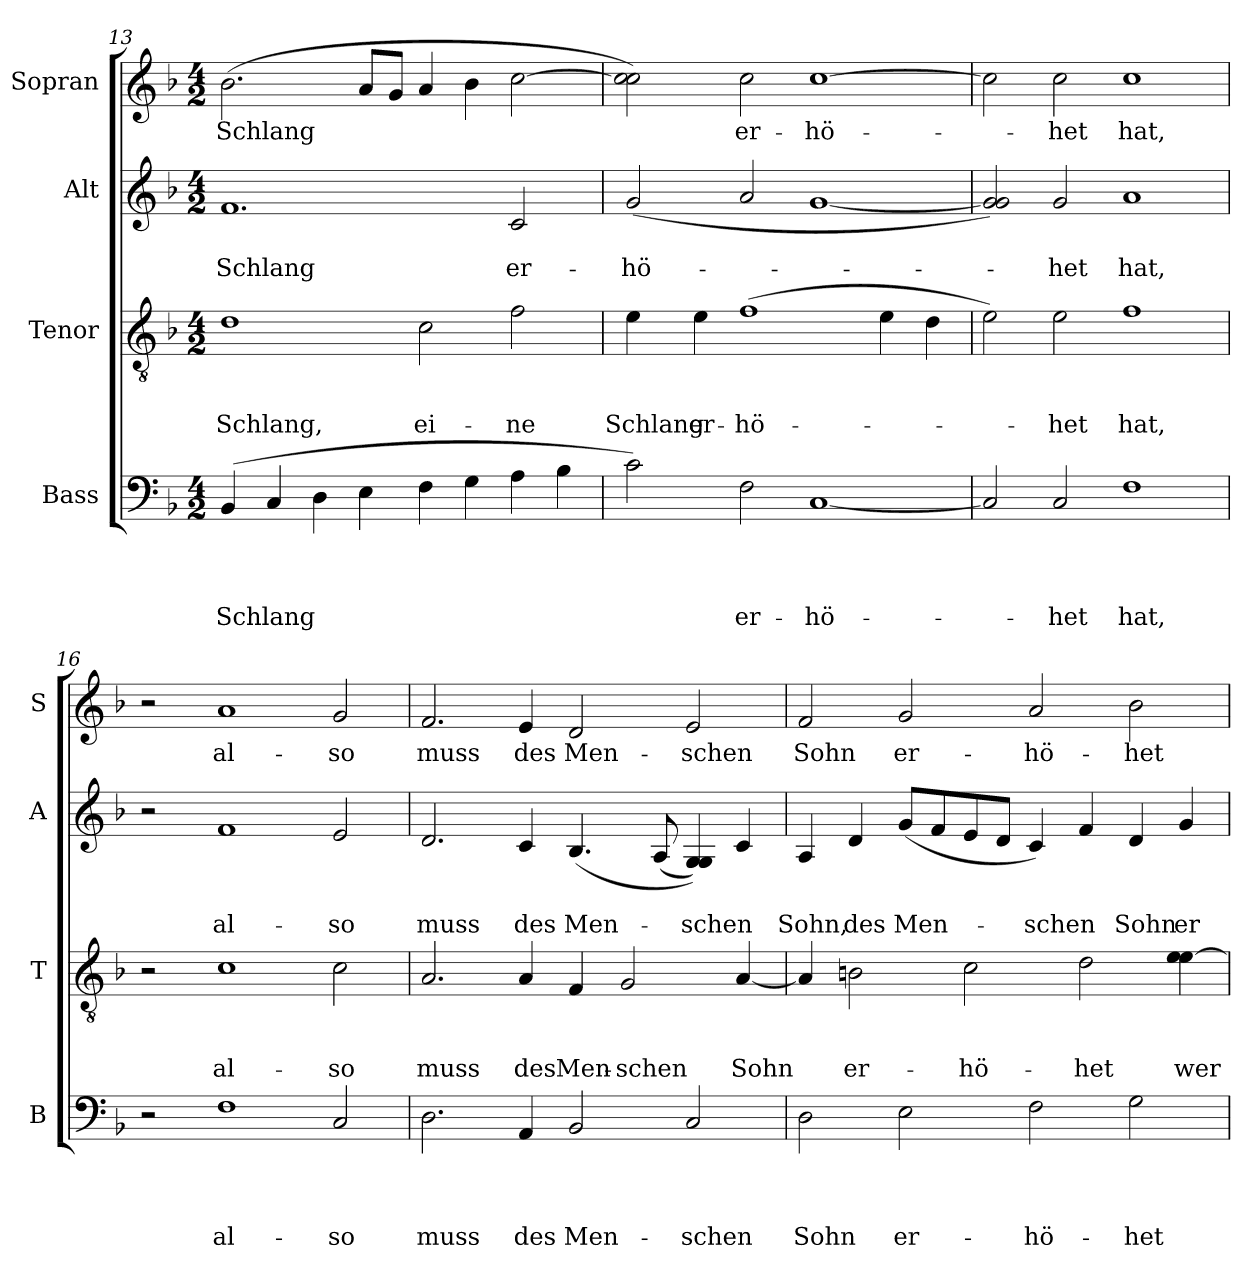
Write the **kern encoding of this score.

**kern	**text	**text	**text	**text	**kern	**text	**text	**text	**kern	**text	**text	**kern	**text
*part4	*part4	*part4	*part4	*part4	*part3	*part3	*part3	*part3	*part2	*part2	*part2	*part1	*part1
*staff4	*staff4	*staff4	*staff4	*staff4	*staff3	*staff3	*staff3	*staff3	*staff2	*staff2	*staff2	*staff1	*staff1
*I"Bass	*	*	*	*	*I"Tenor	*	*	*	*I"Alt	*	*	*I"Sopran	*
*I'B	*	*	*	*	*I'T	*	*	*	*I'A	*	*	*I'S	*
*clefF4	*	*	*	*	*clefGv2	*	*	*	*clefG2	*	*	*clefG2	*
*k[b-]	*	*	*	*	*k[b-]	*	*	*	*k[b-]	*	*	*k[b-]	*
*F:	*	*	*	*	*F:	*	*	*	*F:	*	*	*F:	*
*M4/2	*	*	*	*	*M4/2	*	*	*	*M4/2	*	*	*M4/2	*
=13	=13	=13	=13	=13	=13	=13	=13	=13	=13	=13	=13	=13	=13
!	!	!	!	!LO:LY:b	!	!	!	!LO:LY:b	!	!	!LO:LY:b	!	!LO:LY:b
(>4BB-/	.	.	.	Schlang	1d	.	.	Schlang,	1.f	.	Schlang	(>2.b-\	Schlang
4C/	.	.	.	.	.	.	.	.	.	.	.	.	.
4D\	.	.	.	.	.	.	.	.	.	.	.	.	.
4E\	.	.	.	.	.	.	.	.	.	.	.	8a/L	.
.	.	.	.	.	.	.	.	.	.	.	.	8g/J	.
!	!	!	!	!	!	!	!	!LO:LY:b	!	!	!	!	!
4F\	.	.	.	.	2c\	.	.	ei-	.	.	.	4a/	.
4G\	.	.	.	.	.	.	.	.	.	.	.	4b-\	.
!	!	!	!	!	!	!	!	!LO:LY:b	!	!	!LO:LY:b	!	!
4A\	.	.	.	.	2f\	.	.	-ne	2c/	.	er-	[>2cc\	.
4B-\	.	.	.	.	.	.	.	.	.	.	.	.	.
=14	=14	=14	=14	=14	=14	=14	=14	=14	=14	=14	=14	=14	=14
!	!	!	!	!	!	!	!	!LO:LY:b	!	!	!LO:LY:b	!	!
2c\)	.	.	.	.	4e\	.	.	Schlang	(<2g/	.	-hö-	2cc\] 2cc\)	.
!	!	!	!	!	!	!	!	!LO:LY:b	!	!	!	!	!
.	.	.	.	.	4e\	.	.	er-	.	.	.	.	.
!	!	!	!	!LO:LY:b	!	!	!	!LO:LY:b	!	!	!	!	!LO:LY:b
2F\	.	.	.	er-	(>1f	.	.	-hö-	2a/	.	.	2cc\	er-
!	!	!	!	!LO:LY:b	!	!	!	!	!	!	!	!	!LO:LY:b
[<1C	.	.	.	-hö-	.	.	.	.	[<1g	.	.	[>1cc	-hö-
.	.	.	.	.	4e\	.	.	.	.	.	.	.	.
.	.	.	.	.	4d\	.	.	.	.	.	.	.	.
=15	=15	=15	=15	=15	=15	=15	=15	=15	=15	=15	=15	=15	=15
2C/]	.	.	.	.	2e\)	.	.	.	2g/] 2g/)	.	.	2cc\]	.
!	!	!	!	!LO:LY:b	!	!	!	!LO:LY:b	!	!	!LO:LY:b	!	!LO:LY:b
2C/	.	.	.	-het	2e\	.	.	-het	2g/	.	-het	2cc\	-het
!	!	!	!	!LO:LY:b	!	!	!	!LO:LY:b	!	!	!LO:LY:b	!	!LO:LY:b
1F	.	.	.	hat,	1f	.	.	hat,	1a	.	hat,	1cc	hat,
!!LO:PB:g=z
=16	=16	=16	=16	=16	=16	=16	=16	=16	=16	=16	=16	=16	=16
2r	.	.	.	.	2r	.	.	.	2r	.	.	2r	.
!	!	!	!	!LO:LY:b	!	!	!	!LO:LY:b	!	!	!LO:LY:b	!	!LO:LY:b
1F	.	.	.	al-	1c	.	.	al-	1f	.	al-	1a	al-
!	!	!	!	!LO:LY:b	!	!	!	!LO:LY:b	!	!	!LO:LY:b	!	!LO:LY:b
2C/	.	.	.	-so	2c\	.	.	-so	2e/	.	-so	2g/	-so
=17	=17	=17	=17	=17	=17	=17	=17	=17	=17	=17	=17	=17	=17
!	!	!	!	!LO:LY:b	!	!	!	!LO:LY:b	!	!	!LO:LY:b	!	!LO:LY:b
2.D\	.	.	.	muss	2.A/	.	.	muss	2.d/	.	muss	2.f/	muss
!	!	!	!	!LO:LY:b	!	!	!	!LO:LY:b	!	!	!LO:LY:b	!	!LO:LY:b
4AA/	.	.	.	des	4A/	.	.	des	4c/	.	des	4e/	des
!	!	!	!	!LO:LY:b	!	!	!	!LO:LY:b	!	!	!LO:LY:b	!	!LO:LY:b
2BB-/	.	.	.	Men-	4F/	.	.	Men-	(<4.B-/	.	Men-	2d/	Men-
!	!	!	!	!	!	!	!	!LO:LY:b	!	!	!	!	!
.	.	.	.	.	2G/	.	.	-schen	.	.	.	.	.
.	.	.	.	.	.	.	.	.	(<8A/	.	.	.	.
!	!	!	!	!LO:LY:b	!	!	!	!	!	!	!LO:LY:b	!	!LO:LY:b
2C/	.	.	.	-schen	.	.	.	.	4G/ 4G/))	.	-schen	2e/	-schen
!	!	!	!	!	!	!	!	!LO:LY:b	!	!	!	!	!
.	.	.	.	.	[<4A/	.	.	Sohn	4c/	.	.	.	.
=18	=18	=18	=18	=18	=18	=18	=18	=18	=18	=18	=18	=18	=18
!	!	!	!	!LO:LY:b	!	!	!	!	!	!	!LO:LY:b	!	!LO:LY:b
2D\	.	.	.	Sohn	4A/]	.	.	.	4A/	.	Sohn,	2f/	Sohn
!	!	!	!	!	!	!	!	!LO:LY:b	!	!	!LO:LY:b	!	!
.	.	.	.	.	2Bn\	.	.	er-	4d/	.	des	.	.
!	!	!	!	!LO:LY:b	!	!	!	!	!	!	!LO:LY:b	!	!LO:LY:b
2E\	.	.	.	er-	.	.	.	.	(<8g/L	.	Men-	2g/	er-
.	.	.	.	.	.	.	.	.	8f/	.	.	.	.
!	!	!	!	!	!	!	!	!LO:LY:b	!	!	!	!	!
.	.	.	.	.	2c\	.	.	-hö-	8e/	.	.	.	.
.	.	.	.	.	.	.	.	.	8d/J	.	.	.	.
!	!	!	!	!LO:LY:b	!	!	!	!	!	!	!LO:LY:b	!	!LO:LY:b
2F\	.	.	.	-hö-	.	.	.	.	4c/)	.	-schen	2a/	-hö-
!	!	!	!	!	!	!	!	!LO:LY:b	!	!	!	!	!
.	.	.	.	.	2d\	.	.	-het	4f/	.	.	.	.
!	!	!	!	!LO:LY:b	!	!	!	!	!	!	!LO:LY:b	!	!LO:LY:b
2G\	.	.	.	-het	.	.	.	.	4d/	.	Sohn	2b-\	-het
!	!	!	!	!	!	!	!	!LO:LY:b	!	!	!LO:LY:b	!	!
.	.	.	.	.	4e\ [>4e\	.	.	wer-	4g/	.	er-	.	.
=	=	=	=	=	=	=	=	=	=	=	=	=	=
*-	*-	*-	*-	*-	*-	*-	*-	*-	*-	*-	*-	*-	*-
